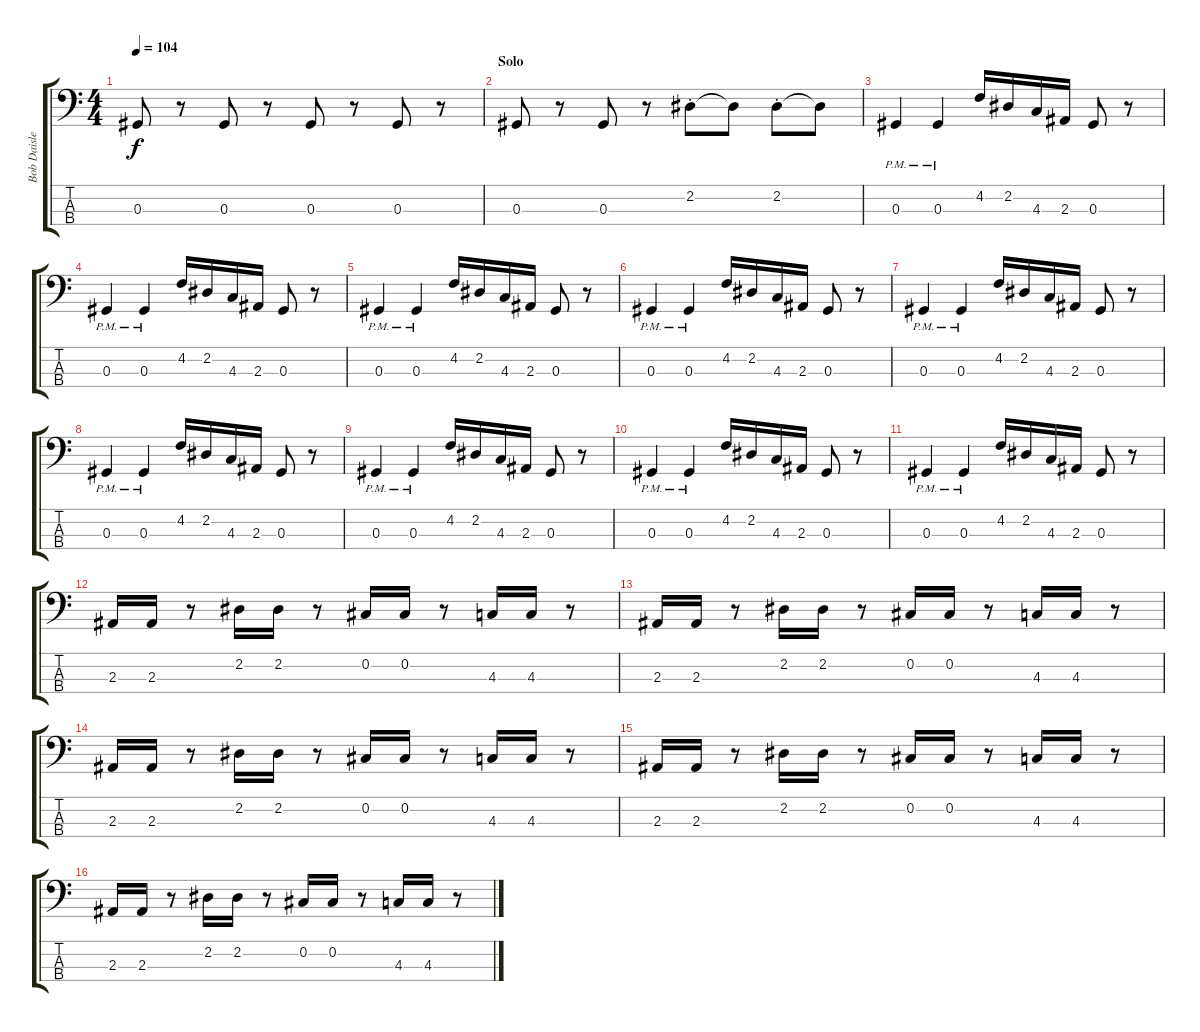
\track ("Bob Daisley" "Bob Daisle") {instrument electricbassfinger}
\staff {score tabs}
\tuning (Gb2 Db2 Ab1 Eb1) {hide}
\ts (4 4)
\tempo 104
\clef f4
\ks c
0.3.8{dy f} r.8 0.3.8 r.8 0.3.8 r.8 0.3.8 r.8 |
\section ("" "Solo")
0.3.8 r.8 0.3.8 r.8 2.2{st}.8 2.2{t}.8 2.2{st}.8 2.2{t}.8 |
0.3{pm}.4 0.3{pm}.4 4.2.16 2.2.16 4.3.16 2.3.16 0.3.8 r.8 |
0.3{pm}.4 0.3{pm}.4 4.2.16 2.2.16 4.3.16 2.3.16 0.3.8 r.8 |
0.3{pm}.4 0.3{pm}.4 4.2.16 2.2.16 4.3.16 2.3.16 0.3.8 r.8 |
0.3{pm}.4 0.3{pm}.4 4.2.16 2.2.16 4.3.16 2.3.16 0.3.8 r.8 |
0.3{pm}.4 0.3{pm}.4 4.2.16 2.2.16 4.3.16 2.3.16 0.3.8 r.8 |
0.3{pm}.4 0.3{pm}.4 4.2.16 2.2.16 4.3.16 2.3.16 0.3.8 r.8 |
0.3{pm}.4 0.3{pm}.4 4.2.16 2.2.16 4.3.16 2.3.16 0.3.8 r.8 |
0.3{pm}.4 0.3{pm}.4 4.2.16 2.2.16 4.3.16 2.3.16 0.3.8 r.8 |
0.3{pm}.4 0.3{pm}.4 4.2.16 2.2.16 4.3.16 2.3.16 0.3.8 r.8 |
2.3.16 2.3.16 r.8 2.2.16 2.2.16 r.8 0.2.16 0.2.16 r.8 4.3.16 4.3.16 r.8 |
2.3.16 2.3.16 r.8 2.2.16 2.2.16 r.8 0.2.16 0.2.16 r.8 4.3.16 4.3.16 r.8 |
2.3.16 2.3.16 r.8 2.2.16 2.2.16 r.8 0.2.16 0.2.16 r.8 4.3.16 4.3.16 r.8 |
2.3.16 2.3.16 r.8 2.2.16 2.2.16 r.8 0.2.16 0.2.16 r.8 4.3.16 4.3.16 r.8 |
2.3.16 2.3.16 r.8 2.2.16 2.2.16 r.8 0.2.16 0.2.16 r.8 4.3.16 4.3.16 r.8
